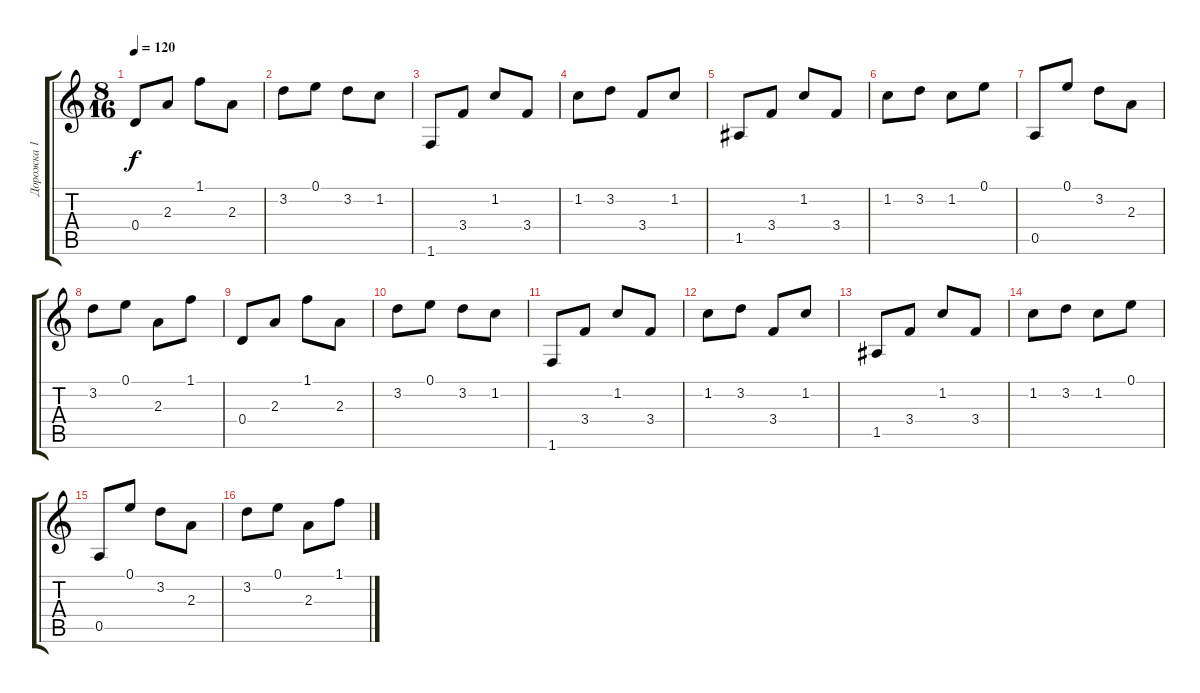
\track ("Дорожка 1" "Дорожка 1") {instrument electricguitarjazz}
\staff {score tabs}
\tuning (E4 B3 G3 D3 A2 E2) {hide}
\ts (8 16)
\tempo 120
\clef g2
\ks c
0.4.8{dy f} 2.3.8 1.1.8 2.3.8 |
3.2.8 0.1.8 3.2.8 1.2.8 |
1.6.8 3.4.8 1.2.8 3.4.8 |
1.2.8 3.2.8 3.4.8 1.2.8 |
1.5.8 3.4.8 1.2.8 3.4.8 |
1.2.8 3.2.8 1.2.8 0.1.8 |
0.5.8 0.1.8 3.2.8 2.3.8 |
3.2.8 0.1.8 2.3.8 1.1.8 |
0.4.8 2.3.8 1.1.8 2.3.8 |
3.2.8 0.1.8 3.2.8 1.2.8 |
1.6.8 3.4.8 1.2.8 3.4.8 |
1.2.8 3.2.8 3.4.8 1.2.8 |
1.5.8 3.4.8 1.2.8 3.4.8 |
1.2.8 3.2.8 1.2.8 0.1.8 |
0.5.8 0.1.8 3.2.8 2.3.8 |
3.2.8 0.1.8 2.3.8 1.1.8
